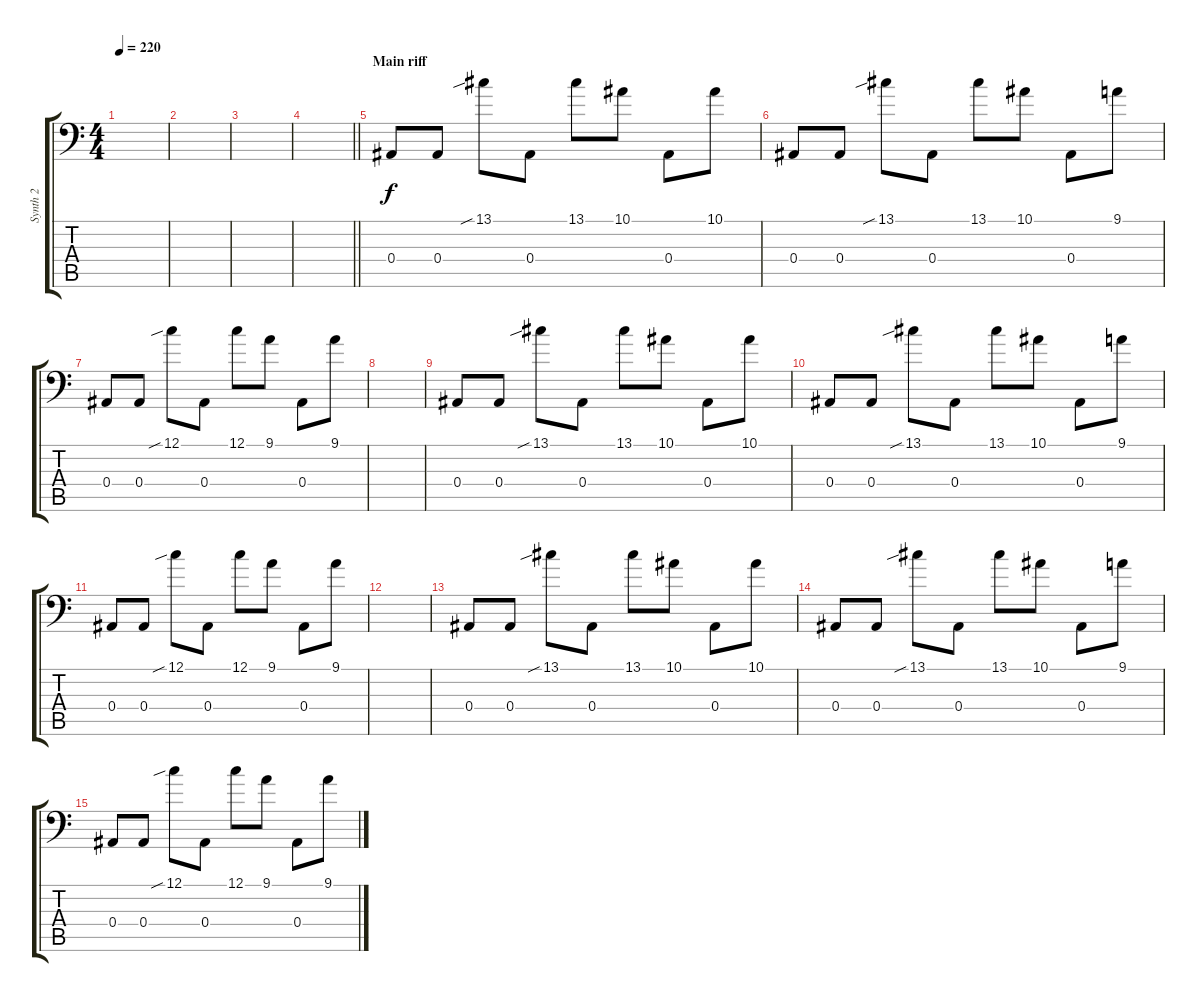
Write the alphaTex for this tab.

\track ("Synth 2" "Synth 2") {instrument synthbrass1}
\staff {score tabs}
\tuning (C4 G3 Eb3 Bb2 F2 Bb1) {hide}
\ts (4 4)
\tempo 220
\clef f4
\ks c
|
|
|
\barLineRight lightlight
|
\section ("" "Main riff")
0.4.8 0.4.8 13.1{sib}.8 0.4.8 13.1.8 10.1.8 0.4.8 10.1.8 |
0.4.8 0.4.8 13.1{sib}.8 0.4.8 13.1.8 10.1.8 0.4.8 9.1.8 |
0.4.8 0.4.8 12.1{sib}.8 0.4.8 12.1.8 9.1.8 0.4.8 9.1.8 |
|
0.4.8 0.4.8 13.1{sib}.8 0.4.8 13.1.8 10.1.8 0.4.8 10.1.8 |
0.4.8 0.4.8 13.1{sib}.8 0.4.8 13.1.8 10.1.8 0.4.8 9.1.8 |
0.4.8 0.4.8 12.1{sib}.8 0.4.8 12.1.8 9.1.8 0.4.8 9.1.8 |
|
0.4.8 0.4.8 13.1{sib}.8 0.4.8 13.1.8 10.1.8 0.4.8 10.1.8 |
0.4.8 0.4.8 13.1{sib}.8 0.4.8 13.1.8 10.1.8 0.4.8 9.1.8 |
0.4.8 0.4.8 12.1{sib}.8 0.4.8 12.1.8 9.1.8 0.4.8 9.1.8
